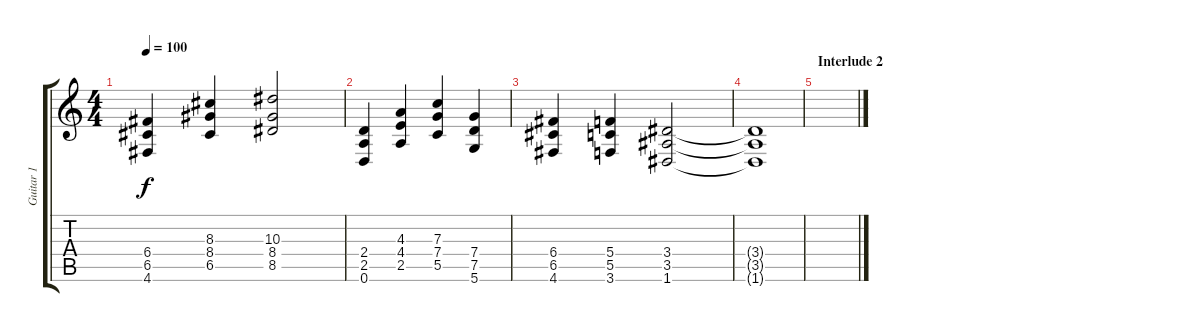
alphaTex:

\track ("Guitar 1" "Guitar 1") {instrument distortionguitar}
\staff {score tabs}
\tuning (D4 A3 F3 C3 G2 D2) {hide}
\ts (4 4)
\tempo 100
\clef g2
\ks c
(6.4 6.5 4.6).4{dy f} (8.3 8.4 6.5).4 (10.3 8.4 8.5).2 |
(2.4 2.5 0.6).4 (4.3 4.4 2.5).4 (7.3 7.4 5.5).4 (7.4 7.5 5.6).4 |
(6.4 6.5 4.6).4 (5.4 5.5 3.6).4 (3.4 3.5 1.6).2 |
(3.4{t} 3.5{t} 1.6{t}).1 |
\section ("" "Interlude 2")
